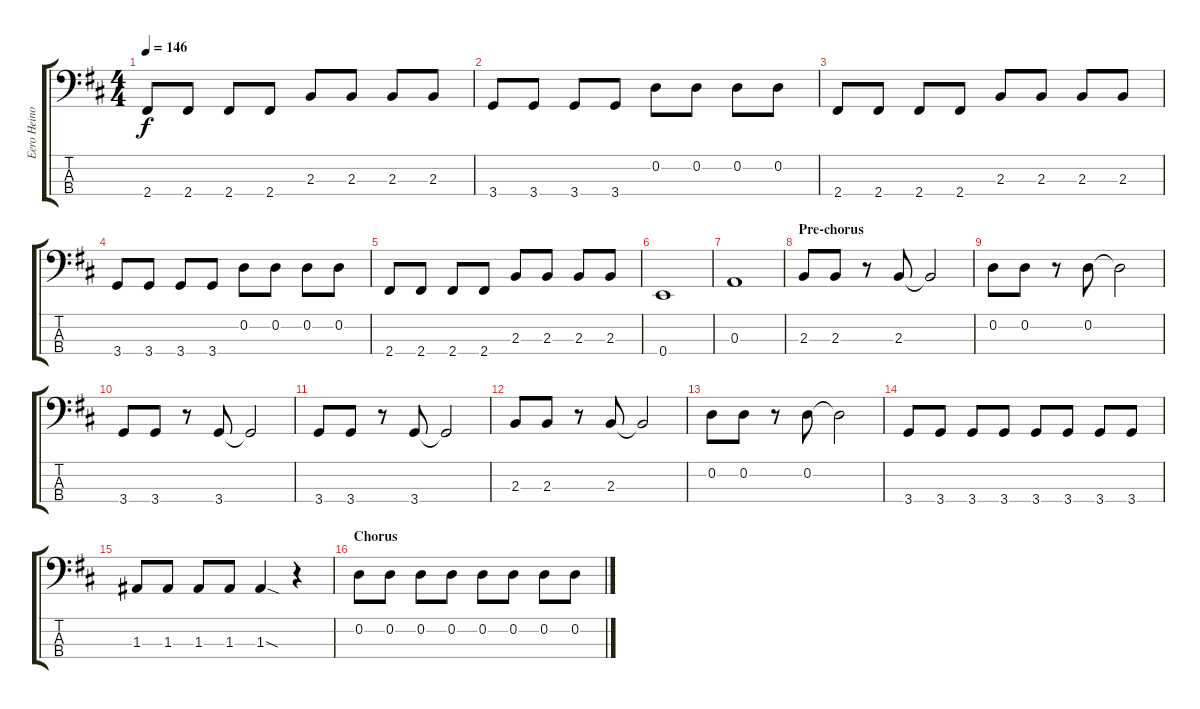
\track ("Eero Heinonen" "Eero Heino") {instrument electricbassfinger}
\staff {score tabs}
\tuning (G2 D2 A1 E1) {hide}
\ts (4 4)
\tempo 146
\clef f4
\ks d
2.4.8{dy f} 2.4.8 2.4.8 2.4.8 2.3.8 2.3.8 2.3.8 2.3.8 |
3.4.8 3.4.8 3.4.8 3.4.8 0.2.8 0.2.8 0.2.8 0.2.8 |
2.4.8 2.4.8 2.4.8 2.4.8 2.3.8 2.3.8 2.3.8 2.3.8 |
3.4.8 3.4.8 3.4.8 3.4.8 0.2.8 0.2.8 0.2.8 0.2.8 |
2.4.8 2.4.8 2.4.8 2.4.8 2.3.8 2.3.8 2.3.8 2.3.8 |
0.4.1 |
0.3.1 |
\section ("" "Pre-chorus")
2.3.8 2.3.8 r.8 2.3.8 2.3{t}.2 |
0.2.8 0.2.8 r.8 0.2.8 0.2{t}.2 |
3.4.8 3.4.8 r.8 3.4.8 3.4{t}.2 |
3.4.8 3.4.8 r.8 3.4.8 3.4{t}.2 |
2.3.8 2.3.8 r.8 2.3.8 2.3{t}.2 |
0.2.8 0.2.8 r.8 0.2.8 0.2{t}.2 |
3.4.8 3.4.8 3.4.8 3.4.8 3.4.8 3.4.8 3.4.8 3.4.8 |
1.3.8 1.3.8 1.3.8 1.3.8 1.3{sod}.4 r.4 |
\section ("" "Chorus")
0.2.8 0.2.8 0.2.8 0.2.8 0.2.8 0.2.8 0.2.8 0.2.8
